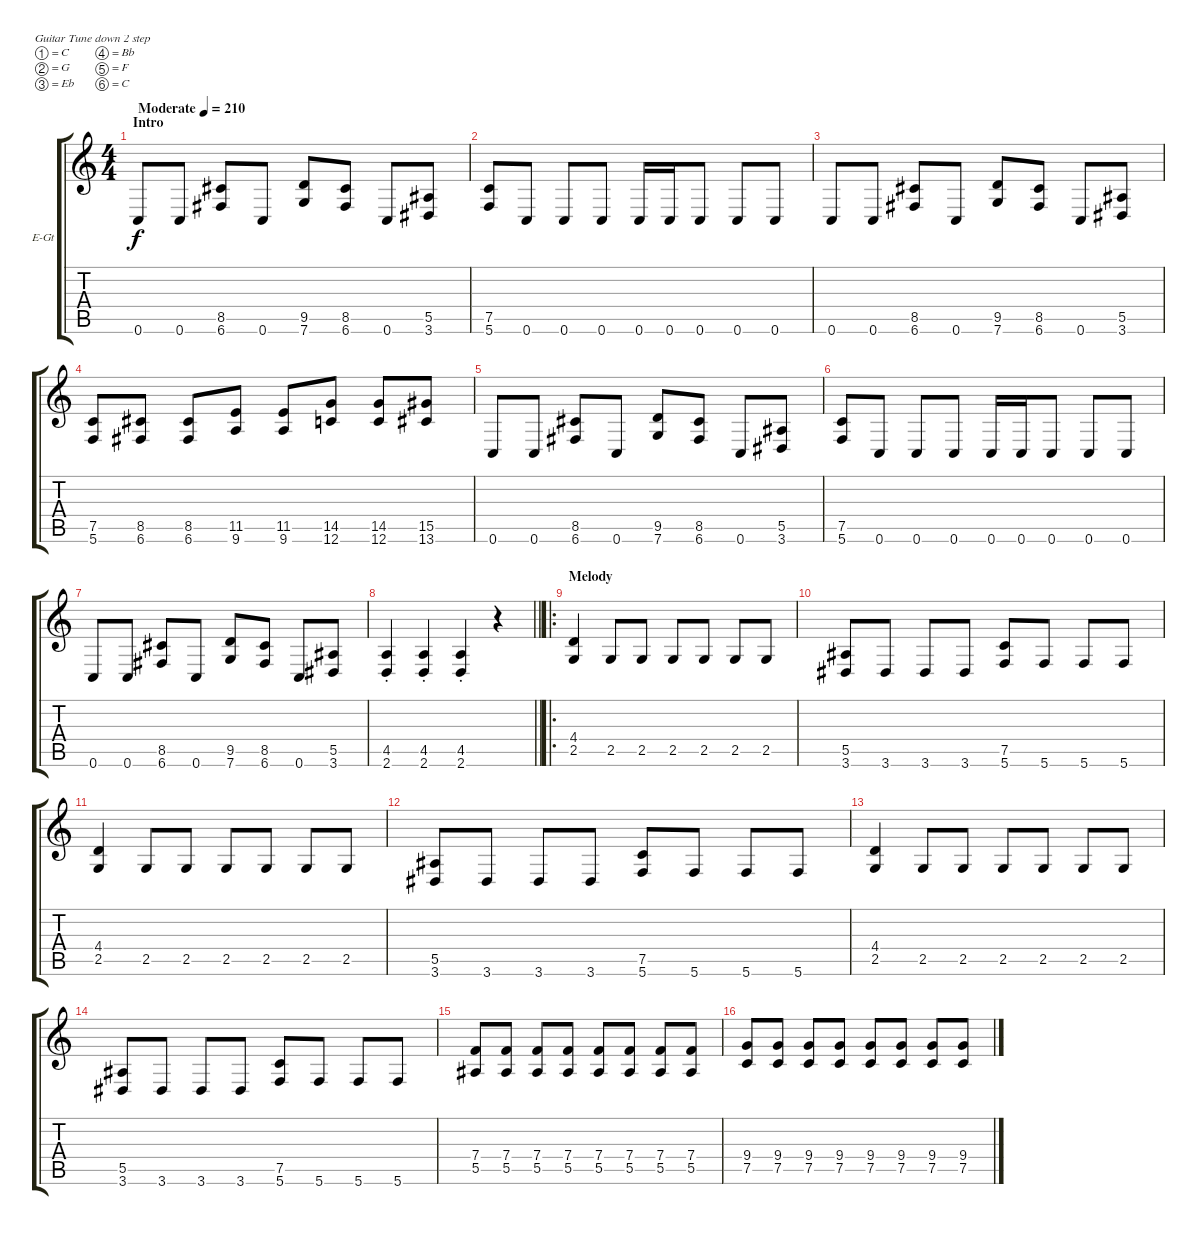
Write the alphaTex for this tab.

\bracketExtendMode groupsimilarinstruments
\firstSystemTrackNameOrientation horizontal
\otherSystemsTrackNameOrientation horizontal
\track ("Guitar" "E-Gt") {instrument distortionguitar}
\staff {score tabs}
\tuning (C4 G3 Eb3 Bb2 F2 C2)
\ts (4 4)
\beaming (8 2 2 2 2)
\section ("" "Intro")
\tempo (210 "Moderate")
\clef g2
\ks c
0.6.8{dy f instrument distortionguitar} 0.6.8 (8.5 6.6).8 0.6.8 (9.5 7.6).8 (8.5 6.6).8 0.6.8 (5.5 3.6).8 |
(7.5 5.6).8 0.6.8 0.6.8 0.6.8 0.6.16 0.6.16 0.6.8 0.6.8 0.6.8 |
0.6.8 0.6.8 (8.5 6.6).8 0.6.8 (9.5 7.6).8 (8.5 6.6).8 0.6.8 (5.5 3.6).8 |
(7.5 5.6).8 (8.5 6.6).8 (8.5 6.6).8 (11.5 9.6).8 (11.5 9.6).8 (14.5 12.6).8 (14.5 12.6).8 (15.5 13.6).8 |
0.6.8 0.6.8 (8.5 6.6).8 0.6.8 (9.5 7.6).8 (8.5 6.6).8 0.6.8 (5.5 3.6).8 |
(7.5 5.6).8 0.6.8 0.6.8 0.6.8 0.6.16 0.6.16 0.6.8 0.6.8 0.6.8 |
0.6.8 0.6.8 (8.5 6.6).8 0.6.8 (9.5 7.6).8 (8.5 6.6).8 0.6.8 (5.5 3.6).8 |
\barLineRight lightlight
(4.5{st} 2.6{st}).4 (4.5{st} 2.6{st}).4 (4.5{st} 2.6{st}).4 r.4 |
\ro
\section ("" "Melody")
(4.4 2.5).4 2.5.8 2.5.8 2.5.8 2.5.8 2.5.8 2.5.8 |
(5.5 3.6).8 3.6.8 3.6.8 3.6.8 (7.5 5.6).8 5.6.8 5.6.8 5.6.8 |
(4.4 2.5).4 2.5.8 2.5.8 2.5.8 2.5.8 2.5.8 2.5.8 |
(5.5 3.6).8 3.6.8 3.6.8 3.6.8 (7.5 5.6).8 5.6.8 5.6.8 5.6.8 |
(4.4 2.5).4 2.5.8 2.5.8 2.5.8 2.5.8 2.5.8 2.5.8 |
(5.5 3.6).8 3.6.8 3.6.8 3.6.8 (7.5 5.6).8 5.6.8 5.6.8 5.6.8 |
(7.4 5.5).8 (7.4 5.5).8 (7.4 5.5).8 (7.4 5.5).8 (7.4 5.5).8 (7.4 5.5).8 (7.4 5.5).8 (7.4 5.5).8 |
(9.4 7.5).8 (9.4 7.5).8 (9.4 7.5).8 (9.4 7.5).8 (9.4 7.5).8 (9.4 7.5).8 (9.4 7.5).8 (9.4 7.5).8
